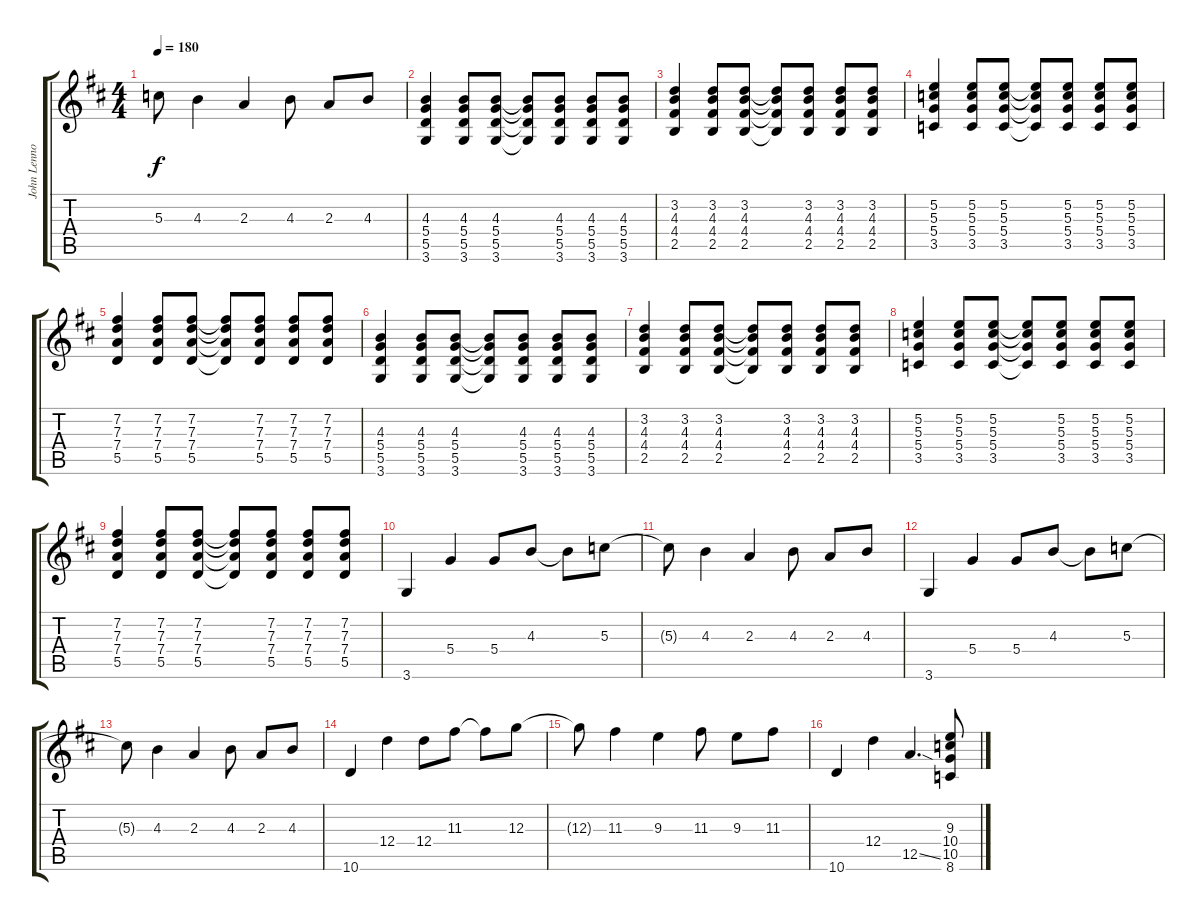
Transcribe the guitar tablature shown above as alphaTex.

\track ("John Lennon" "John Lenno") {instrument electricguitarclean}
\staff {score tabs}
\tuning (E4 B3 G3 D3 A2 E2) {hide}
\ts (4 4)
\tempo 180
\clef g2
\ks d
5.3{t}.8{dy f} 4.3.4 2.3.4 4.3.8 2.3.8 4.3.8 |
(4.3 5.4 5.5 3.6).4 (4.3 5.4 5.5 3.6).8 (4.3 5.4 5.5 3.6).8 (4.3{t} 5.4{t} 5.5{t} 3.6{t}).8 (4.3 5.4 5.5 3.6).8 (4.3 5.4 5.5 3.6).8 (4.3 5.4 5.5 3.6).8 |
(3.2 4.3 4.4 2.5).4 (3.2 4.3 4.4 2.5).8 (3.2 4.3 4.4 2.5).8 (3.2{t} 4.3{t} 4.4{t} 2.5{t}).8 (3.2 4.3 4.4 2.5).8 (3.2 4.3 4.4 2.5).8 (3.2 4.3 4.4 2.5).8 |
(5.2 5.3 5.4 3.5).4 (5.2 5.3 5.4 3.5).8 (5.2 5.3 5.4 3.5).8 (5.2{t} 5.3{t} 5.4{t} 3.5{t}).8 (5.2 5.3 5.4 3.5).8 (5.2 5.3 5.4 3.5).8 (5.2 5.3 5.4 3.5).8 |
(7.2 7.3 7.4 5.5).4 (7.2 7.3 7.4 5.5).8 (7.2 7.3 7.4 5.5).8 (7.2{t} 7.3{t} 7.4{t} 5.5{t}).8 (7.2 7.3 7.4 5.5).8 (7.2 7.3 7.4 5.5).8 (7.2 7.3 7.4 5.5).8 |
(4.3 5.4 5.5 3.6).4 (4.3 5.4 5.5 3.6).8 (4.3 5.4 5.5 3.6).8 (4.3{t} 5.4{t} 5.5{t} 3.6{t}).8 (4.3 5.4 5.5 3.6).8 (4.3 5.4 5.5 3.6).8 (4.3 5.4 5.5 3.6).8 |
(3.2 4.3 4.4 2.5).4 (3.2 4.3 4.4 2.5).8 (3.2 4.3 4.4 2.5).8 (3.2{t} 4.3{t} 4.4{t} 2.5{t}).8 (3.2 4.3 4.4 2.5).8 (3.2 4.3 4.4 2.5).8 (3.2 4.3 4.4 2.5).8 |
(5.2 5.3 5.4 3.5).4 (5.2 5.3 5.4 3.5).8 (5.2 5.3 5.4 3.5).8 (5.2{t} 5.3{t} 5.4{t} 3.5{t}).8 (5.2 5.3 5.4 3.5).8 (5.2 5.3 5.4 3.5).8 (5.2 5.3 5.4 3.5).8 |
(7.2 7.3 7.4 5.5).4 (7.2 7.3 7.4 5.5).8 (7.2 7.3 7.4 5.5).8 (7.2{t} 7.3{t} 7.4{t} 5.5{t}).8 (7.2 7.3 7.4 5.5).8 (7.2 7.3 7.4 5.5).8 (7.2 7.3 7.4 5.5).8 |
3.6.4 5.4.4 5.4.8 4.3.8 4.3{t}.8 5.3.8 |
5.3{t}.8 4.3.4 2.3.4 4.3.8 2.3.8 4.3.8 |
3.6.4 5.4.4 5.4.8 4.3.8 4.3{t}.8 5.3.8 |
5.3{t}.8 4.3.4 2.3.4 4.3.8 2.3.8 4.3.8 |
10.6.4 12.4.4 12.4.8 11.3.8 11.3{t}.8 12.3.8 |
12.3{t}.8 11.3.4 9.3.4 11.3.8 9.3.8 11.3.8 |
10.6.4 12.4.4 12.5{ss}.4{d} (9.3 10.4 10.5 8.6).8
